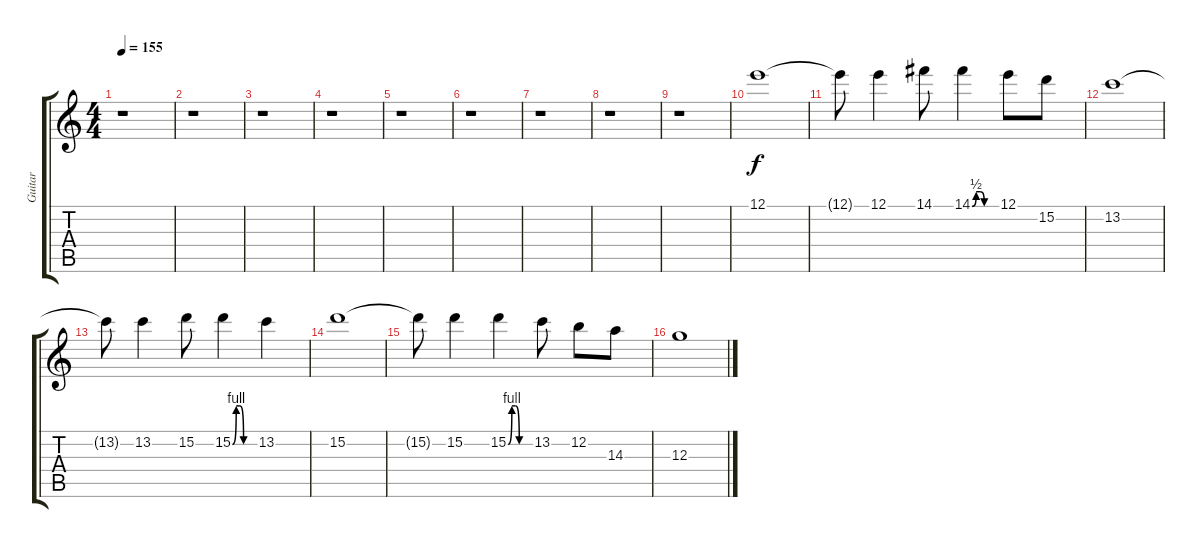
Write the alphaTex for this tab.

\track ("Guitar" "Guitar") {instrument distortionguitar}
\staff {score tabs}
\tuning (E4 B3 G3 D3 A2 E2) {hide}
\ts (4 4)
\tempo 155
\clef g2
\ks c
r.1{dy f} |
r.1 |
r.1 |
r.1 |
r.1 |
r.1 |
r.1 |
r.1 |
r.1 |
12.1.1{volume 13} |
12.1{t}.8 12.1.4 14.1.8 14.1{be (custom 0 0 10 2 20 2 30 0 60 0)}.4 12.1.8 15.2.8 |
13.2.1 |
13.2{t}.8 13.2.4 15.2.8 15.2{be (custom 0 0 10 4 20 4 30 0 60 0)}.4 13.2.4 |
15.2.1 |
15.2{t}.8 15.2.4 15.2{be (custom 0 0 10 4 20 4 30 0 60 0)}.4 13.2.8 12.2.8 14.3.8 |
12.3.1
